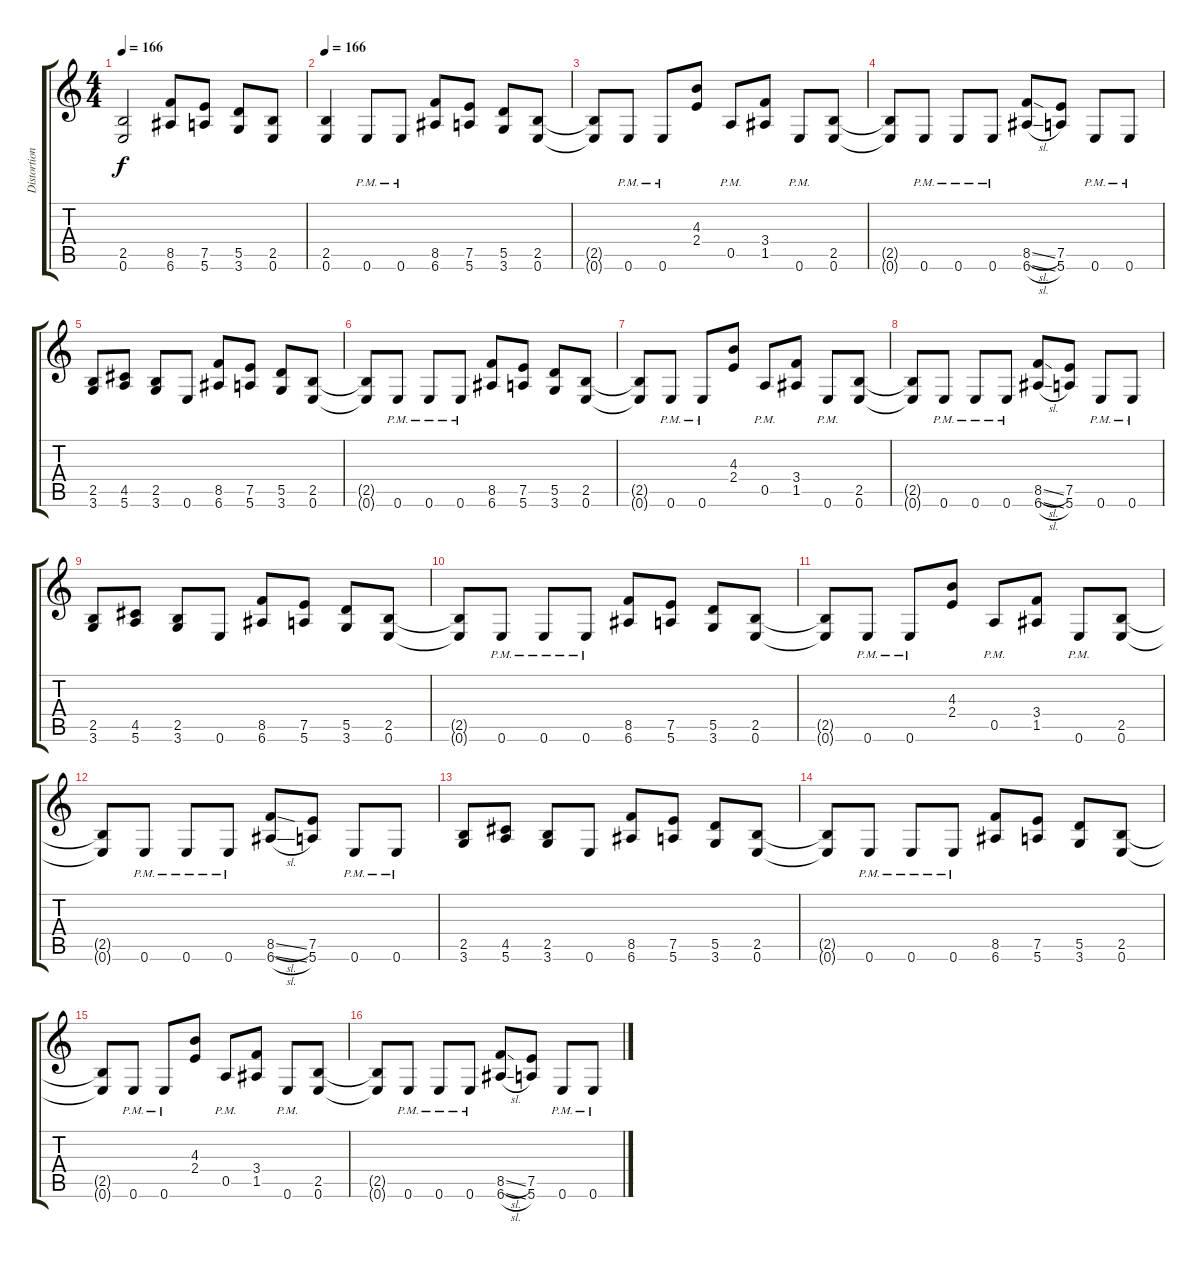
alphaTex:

\track ("Distortion Guitar (Poland)" "Distortion") {instrument distortionguitar}
\staff {score tabs}
\tuning (E4 B3 G3 D3 A2 E2) {hide}
\ts (4 4)
\tempo 166
\clef g2
\ks c
(2.5{t} 0.6{t}).2{dy f} (8.5 6.6).8 (7.5 5.6).8 (5.5 3.6).8 (2.5 0.6).8 |
\tempo 166
(2.5 0.6).4 0.6{pm}.8 0.6{pm}.8 (8.5 6.6).8 (7.5 5.6).8 (5.5 3.6).8 (2.5 0.6).8 |
(2.5{t} 0.6{t}).8 0.6{pm}.8 0.6{pm}.8 (4.3 2.4).8 0.5{pm}.8 (3.4 1.5).8 0.6{pm}.8 (2.5 0.6).8 |
(2.5{t} 0.6{t}).8 0.6{pm}.8 0.6{pm}.8 0.6{pm}.8 (8.5{sl} 6.6{sl}).8 (7.5 5.6).8 0.6{pm}.8 0.6{pm}.8 |
(2.5 3.6).8 (4.5 5.6).8 (2.5 3.6).8 0.6.8 (8.5 6.6).8 (7.5 5.6).8 (5.5 3.6).8 (2.5 0.6).8 |
(2.5{t} 0.6{t}).8 0.6{pm}.8 0.6{pm}.8 0.6{pm}.8 (8.5 6.6).8 (7.5 5.6).8 (5.5 3.6).8 (2.5 0.6).8 |
(2.5{t} 0.6{t}).8 0.6{pm}.8 0.6{pm}.8 (4.3 2.4).8 0.5{pm}.8 (3.4 1.5).8 0.6{pm}.8 (2.5 0.6).8 |
(2.5{t} 0.6{t}).8 0.6{pm}.8 0.6{pm}.8 0.6{pm}.8 (8.5{sl} 6.6{sl}).8 (7.5 5.6).8 0.6{pm}.8 0.6{pm}.8 |
(2.5 3.6).8 (4.5 5.6).8 (2.5 3.6).8 0.6.8 (8.5 6.6).8 (7.5 5.6).8 (5.5 3.6).8 (2.5 0.6).8 |
(2.5{t} 0.6{t}).8 0.6{pm}.8 0.6{pm}.8 0.6{pm}.8 (8.5 6.6).8 (7.5 5.6).8 (5.5 3.6).8 (2.5 0.6).8 |
(2.5{t} 0.6{t}).8 0.6{pm}.8 0.6{pm}.8 (4.3 2.4).8 0.5{pm}.8 (3.4 1.5).8 0.6{pm}.8 (2.5 0.6).8 |
(2.5{t} 0.6{t}).8 0.6{pm}.8 0.6{pm}.8 0.6{pm}.8 (8.5{sl} 6.6{sl}).8 (7.5 5.6).8 0.6{pm}.8 0.6{pm}.8 |
(2.5 3.6).8 (4.5 5.6).8 (2.5 3.6).8 0.6.8 (8.5 6.6).8 (7.5 5.6).8 (5.5 3.6).8 (2.5 0.6).8 |
(2.5{t} 0.6{t}).8 0.6{pm}.8 0.6{pm}.8 0.6{pm}.8 (8.5 6.6).8 (7.5 5.6).8 (5.5 3.6).8 (2.5 0.6).8 |
(2.5{t} 0.6{t}).8 0.6{pm}.8 0.6{pm}.8 (4.3 2.4).8 0.5{pm}.8 (3.4 1.5).8 0.6{pm}.8 (2.5 0.6).8 |
(2.5{t} 0.6{t}).8 0.6{pm}.8 0.6{pm}.8 0.6{pm}.8 (8.5{sl} 6.6{sl}).8 (7.5 5.6).8 0.6{pm}.8 0.6{pm}.8
